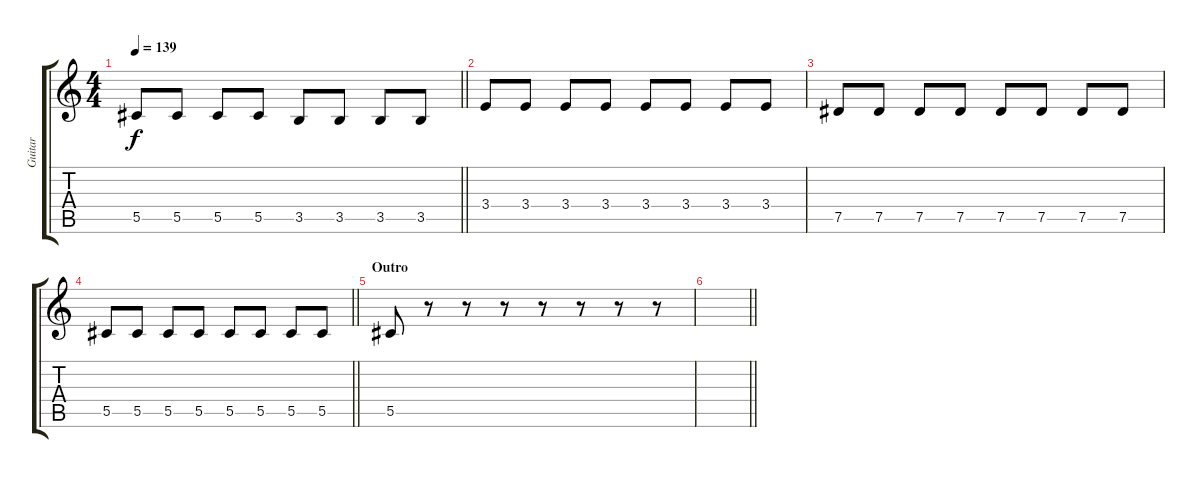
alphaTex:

\track ("Guitar" "Guitar") {instrument overdrivenguitar}
\staff {score tabs}
\tuning (Eb4 Bb3 Gb3 Db3 Ab2 Eb2) {hide}
\ts (4 4)
\tempo 139
\clef g2
\barLineRight lightlight
\ks c
5.5.8{dy f} 5.5.8 5.5.8 5.5.8 3.5.8 3.5.8 3.5.8 3.5.8 |
3.4.8 3.4.8 3.4.8 3.4.8 3.4.8 3.4.8 3.4.8 3.4.8 |
7.5.8 7.5.8 7.5.8 7.5.8 7.5.8 7.5.8 7.5.8 7.5.8 |
\barLineRight lightlight
5.5.8 5.5.8 5.5.8 5.5.8 5.5.8 5.5.8 5.5.8 5.5.8 |
\section ("" "Outro")
5.5.8 r.8 r.8 r.8 r.8 r.8 r.8 r.8 |
\barLineRight lightlight
